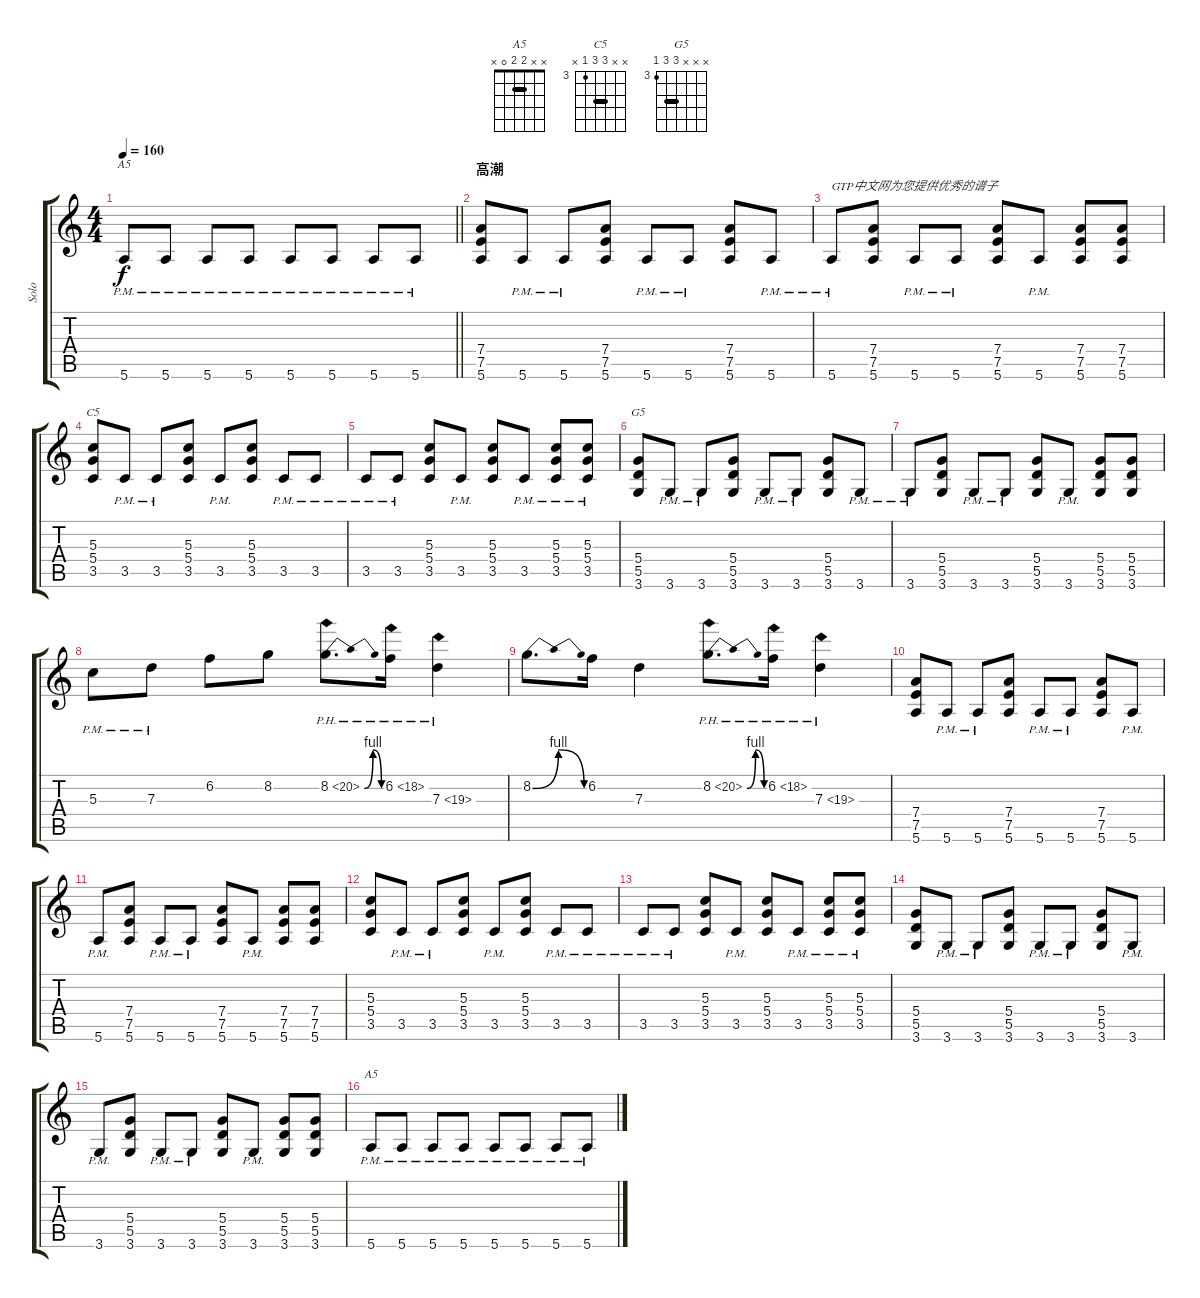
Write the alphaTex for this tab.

\track ("Solo" "Solo") {instrument overdrivenguitar}
\staff {score tabs}
\tuning (E4 B3 G3 D3 A2 E2) {hide}
\chord ("A5" x x x 7 7 5) {firstfret 5 barre 7}
\chord ("C5" x x 5 5 3 x) {firstfret 3 barre 5}
\chord ("G5" x x x 5 5 3) {firstfret 3 barre 5}
\chord ("A5" x x 2 2 0 x) {barre 2}
\ts (4 4)
\tempo 160
\clef g2
\barLineRight lightlight
\ks c
5.6{pm}.8{ch "A5" dy f} 5.6{pm}.8 5.6{pm}.8 5.6{pm}.8 5.6{pm}.8 5.6{pm}.8 5.6{pm}.8 5.6{pm}.8 |
\section ("" "高潮")
(7.4 7.5 5.6).8 5.6{pm}.8 5.6{pm}.8 (7.4 7.5 5.6).8 5.6{pm}.8 5.6{pm}.8 (7.4 7.5 5.6).8 5.6{pm}.8 |
5.6{pm}.8{txt "GTP中文网为您提供优秀的谱子"} (7.4 7.5 5.6).8 5.6{pm}.8 5.6{pm}.8 (7.4 7.5 5.6).8 5.6{pm}.8 (7.4 7.5 5.6).8 (7.4 7.5 5.6).8 |
(5.3 5.4 3.5).8{ch "C5"} 3.5{pm}.8 3.5{pm}.8 (5.3 5.4 3.5).8 3.5{pm}.8 (5.3 5.4 3.5).8 3.5{pm}.8 3.5{pm}.8 |
3.5{pm}.8 3.5{pm}.8 (5.3 5.4 3.5).8 3.5{pm}.8 (5.3 5.4 3.5).8 3.5{pm}.8 (5.3 5.4 3.5{pm}).8 (5.3 5.4 3.5{pm}).8 |
(5.4 5.5 3.6).8{ch "G5"} 3.6{pm}.8 3.6{pm}.8 (5.4 5.5 3.6).8 3.6{pm}.8 3.6{pm}.8 (5.4 5.5 3.6).8 3.6{pm}.8 |
3.6{pm}.8 (5.4 5.5 3.6).8 3.6{pm}.8 3.6{pm}.8 (5.4 5.5 3.6).8 3.6{pm}.8 (5.4 5.5 3.6).8 (5.4 5.5 3.6).8 |
5.3{pm}.8 7.3{pm}.8 6.2.8 8.2.8 8.2{be (bendrelease 0 0 15 4 45 4 60 0) ph 12}.8{d} 6.2{ph 12}.16 7.3{ph 12}.4 |
8.2{be (bendrelease 0 0 15 4 45 4 60 0)}.8{d} 6.2.16 7.3.4 8.2{be (bendrelease 0 0 15 4 45 4 60 0) ph 12}.8{d} 6.2{ph 12}.16 7.3{ph 12}.4 |
(7.4 7.5 5.6).8 5.6{pm}.8 5.6{pm}.8 (7.4 7.5 5.6).8 5.6{pm}.8 5.6{pm}.8 (7.4 7.5 5.6).8 5.6{pm}.8 |
5.6{pm}.8 (7.4 7.5 5.6).8 5.6{pm}.8 5.6{pm}.8 (7.4 7.5 5.6).8 5.6{pm}.8 (7.4 7.5 5.6).8 (7.4 7.5 5.6).8 |
(5.3 5.4 3.5).8 3.5{pm}.8 3.5{pm}.8 (5.3 5.4 3.5).8 3.5{pm}.8 (5.3 5.4 3.5).8 3.5{pm}.8 3.5{pm}.8 |
3.5{pm}.8 3.5{pm}.8 (5.3 5.4 3.5).8 3.5{pm}.8 (5.3 5.4 3.5).8 3.5{pm}.8 (5.3 5.4 3.5{pm}).8 (5.3 5.4 3.5{pm}).8 |
(5.4 5.5 3.6).8 3.6{pm}.8 3.6{pm}.8 (5.4 5.5 3.6).8 3.6{pm}.8 3.6{pm}.8 (5.4 5.5 3.6).8 3.6{pm}.8 |
3.6{pm}.8 (5.4 5.5 3.6).8 3.6{pm}.8 3.6{pm}.8 (5.4 5.5 3.6).8 3.6{pm}.8 (5.4 5.5 3.6).8 (5.4 5.5 3.6).8 |
5.6{pm}.8{ch "A5"} 5.6{pm}.8 5.6{pm}.8 5.6{pm}.8 5.6{pm}.8 5.6{pm}.8 5.6{pm}.8 5.6{pm}.8
